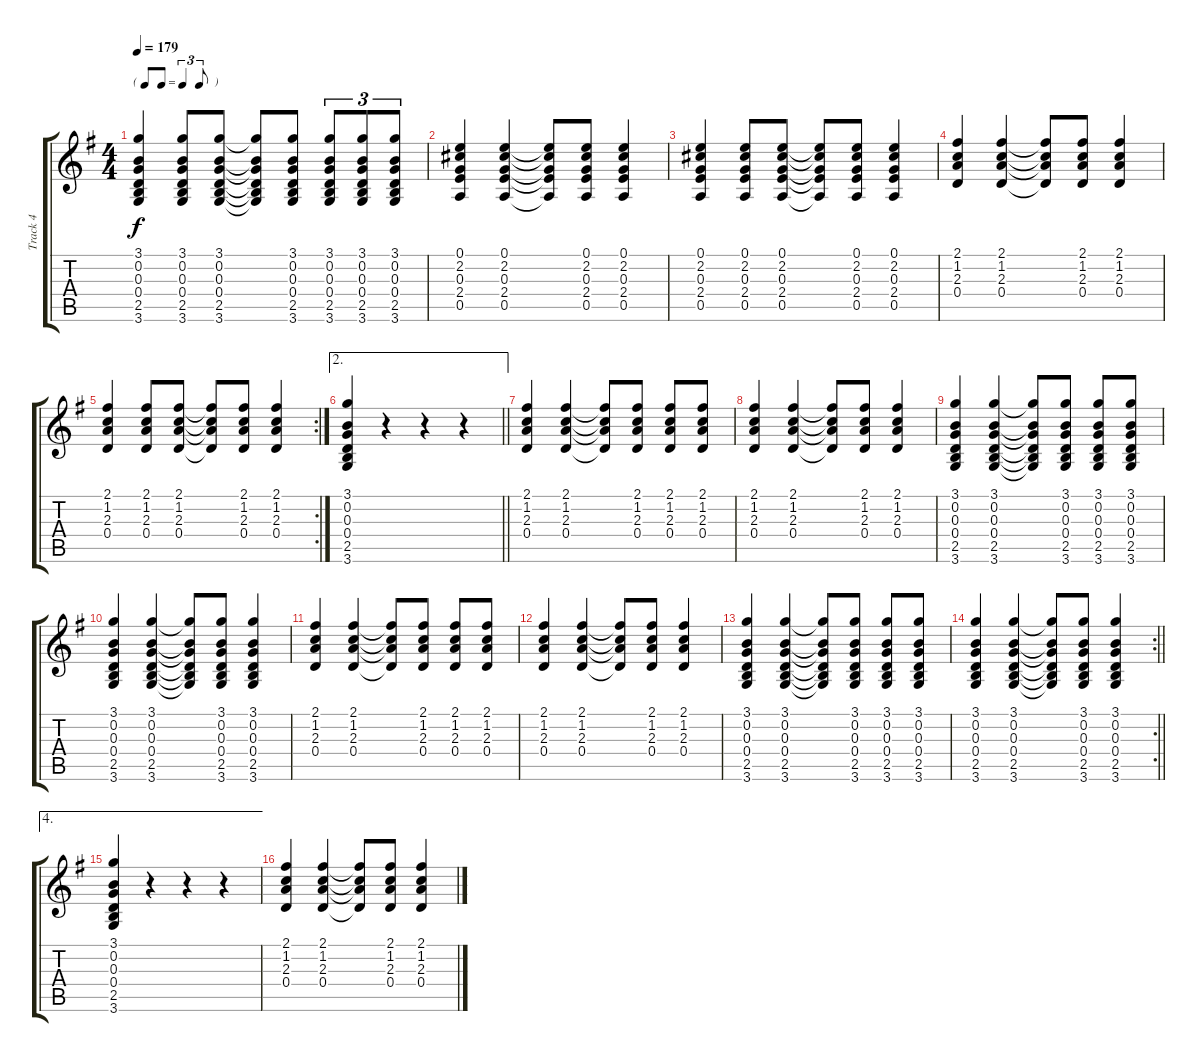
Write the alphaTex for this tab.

\track ("Track 4" "Track 4") {instrument acousticguitarsteel}
\staff {score tabs}
\tuning (E4 B3 G3 D3 A2 E2) {hide}
\ts (4 4)
\tf triplet8th
\tempo 179
\clef g2
\ks g
(3.1 0.2 0.3 0.4 2.5 3.6).4{dy f} (3.1 0.2 0.3 0.4 2.5 3.6).8 (3.1 0.2 0.3 0.4 2.5 3.6).8 (3.1{t} 0.2{t} 0.3{t} 0.4{t} 2.5{t} 3.6{t}).8 (3.1 0.2 0.3 0.4 2.5 3.6).8 (3.1 0.2 0.3 0.4 2.5 3.6).8{tu (3 2)} (3.1 0.2 0.3 0.4 2.5 3.6).8{tu (3 2)} (3.1 0.2 0.3 0.4 2.5 3.6).8{tu (3 2)} |
(0.1 2.2 0.3 2.4 0.5).4 (0.1 2.2 0.3 2.4 0.5).4 (0.1{t} 2.2{t} 0.3{t} 2.4{t} 0.5{t}).8 (0.1 2.2 0.3 2.4 0.5).8 (0.1 2.2 0.3 2.4 0.5).4 |
(0.1 2.2 0.3 2.4 0.5).4 (0.1 2.2 0.3 2.4 0.5).8 (0.1 2.2 0.3 2.4 0.5).8 (0.1{t} 2.2{t} 0.3{t} 2.4{t} 0.5{t}).8 (0.1 2.2 0.3 2.4 0.5).8 (0.1 2.2 0.3 2.4 0.5).4 |
(2.1 1.2 2.3 0.4).4 (2.1 1.2 2.3 0.4).4 (2.1{t} 1.2{t} 2.3{t} 0.4{t}).8 (2.1 1.2 2.3 0.4).8 (2.1 1.2 2.3 0.4).4 |
\rc 2
(2.1 1.2 2.3 0.4).4 (2.1 1.2 2.3 0.4).8 (2.1 1.2 2.3 0.4).8 (2.1{t} 1.2{t} 2.3{t} 0.4{t}).8 (2.1 1.2 2.3 0.4).8 (2.1 1.2 2.3 0.4).4 |
\ae 2
\barLineRight lightlight
(3.1 0.2 0.3 0.4 2.5 3.6).4 r.4 r.4 r.4 |
(2.1 1.2 2.3 0.4).4 (2.1 1.2 2.3 0.4).4 (2.1{t} 1.2{t} 2.3{t} 0.4{t}).8 (2.1 1.2 2.3 0.4).8 (2.1 1.2 2.3 0.4).8 (2.1 1.2 2.3 0.4).8 |
(2.1 1.2 2.3 0.4).4 (2.1 1.2 2.3 0.4).4 (2.1{t} 1.2{t} 2.3{t} 0.4{t}).8 (2.1 1.2 2.3 0.4).8 (2.1 1.2 2.3 0.4).4 |
(3.1 0.2 0.3 0.4 2.5 3.6).4 (3.1 0.2 0.3 0.4 2.5 3.6).4 (3.1{t} 0.2{t} 0.3{t} 0.4{t} 2.5{t} 3.6{t}).8 (3.1 0.2 0.3 0.4 2.5 3.6).8 (3.1 0.2 0.3 0.4 2.5 3.6).8 (3.1 0.2 0.3 0.4 2.5 3.6).8 |
(3.1 0.2 0.3 0.4 2.5 3.6).4 (3.1 0.2 0.3 0.4 2.5 3.6).4 (3.1{t} 0.2{t} 0.3{t} 0.4{t} 2.5{t} 3.6{t}).8 (3.1 0.2 0.3 0.4 2.5 3.6).8 (3.1 0.2 0.3 0.4 2.5 3.6).4 |
(2.1 1.2 2.3 0.4).4 (2.1 1.2 2.3 0.4).4 (2.1{t} 1.2{t} 2.3{t} 0.4{t}).8 (2.1 1.2 2.3 0.4).8 (2.1 1.2 2.3 0.4).8 (2.1 1.2 2.3 0.4).8 |
(2.1 1.2 2.3 0.4).4 (2.1 1.2 2.3 0.4).4 (2.1{t} 1.2{t} 2.3{t} 0.4{t}).8 (2.1 1.2 2.3 0.4).8 (2.1 1.2 2.3 0.4).4 |
(3.1 0.2 0.3 0.4 2.5 3.6).4 (3.1 0.2 0.3 0.4 2.5 3.6).4 (3.1{t} 0.2{t} 0.3{t} 0.4{t} 2.5{t} 3.6{t}).8 (3.1 0.2 0.3 0.4 2.5 3.6).8 (3.1 0.2 0.3 0.4 2.5 3.6).8 (3.1 0.2 0.3 0.4 2.5 3.6).8 |
\rc 2
\barLineRight lightlight
(3.1 0.2 0.3 0.4 2.5 3.6).4 (3.1 0.2 0.3 0.4 2.5 3.6).4 (3.1{t} 0.2{t} 0.3{t} 0.4{t} 2.5{t} 3.6{t}).8 (3.1 0.2 0.3 0.4 2.5 3.6).8 (3.1 0.2 0.3 0.4 2.5 3.6).4 |
\ae 4
(3.1 0.2 0.3 0.4 2.5 3.6).4 r.4 r.4 r.4 |
(2.1 1.2 2.3 0.4).4 (2.1 1.2 2.3 0.4).4 (2.1{t} 1.2{t} 2.3{t} 0.4{t}).8 (2.1 1.2 2.3 0.4).8 (2.1 1.2 2.3 0.4).4
